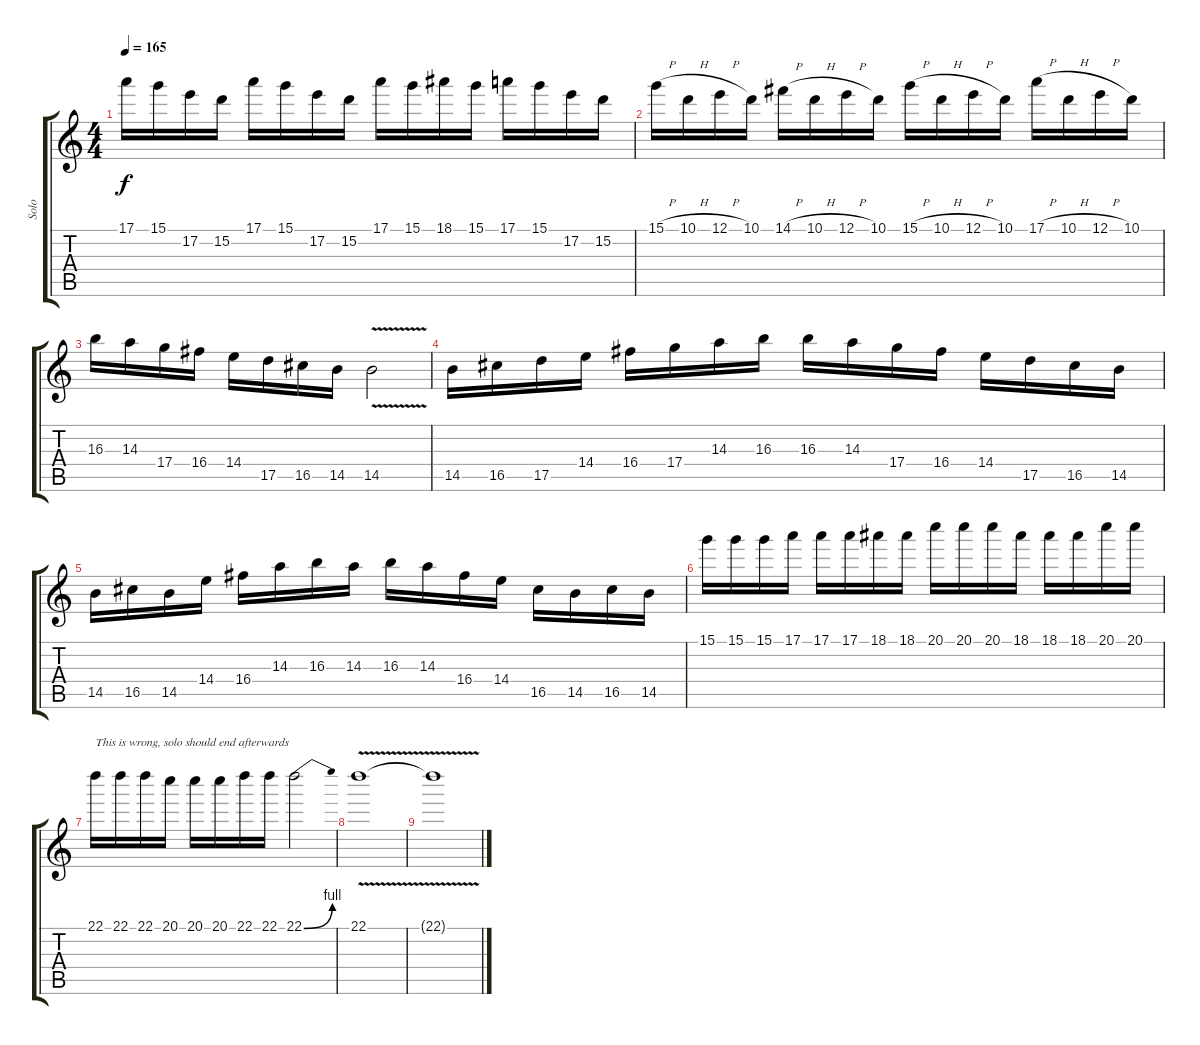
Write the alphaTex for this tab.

\track ("Solo" "Solo") {instrument distortionguitar}
\staff {score tabs}
\tuning (E4 B3 G3 D3 A2 E2) {hide}
\ts (4 4)
\tempo 165
\clef g2
\ks c
17.1.16{dy f} 15.1.16 17.2.16 15.2.16 17.1.16 15.1.16 17.2.16 15.2.16 17.1.16 15.1.16 18.1.16 15.1.16 17.1.16 15.1.16 17.2.16 15.2.16 |
15.1{h}.16 10.1{h}.16 12.1{h}.16 10.1.16 14.1{h}.16 10.1{h}.16 12.1{h}.16 10.1.16 15.1{h}.16 10.1{h}.16 12.1{h}.16 10.1.16 17.1{h}.16 10.1{h}.16 12.1{h}.16 10.1.16 |
16.3.16 14.3.16 17.4.16 16.4.16 14.4.16 17.5.16 16.5.16 14.5.16 14.5{v}.2 |
14.5.16 16.5.16 17.5.16 14.4.16 16.4.16 17.4.16 14.3.16 16.3.16 16.3.16 14.3.16 17.4.16 16.4.16 14.4.16 17.5.16 16.5.16 14.5.16 |
14.5.16 16.5.16 14.5.16 14.4.16 16.4.16 14.3.16 16.3.16 14.3.16 16.3.16 14.3.16 16.4.16 14.4.16 16.5.16 14.5.16 16.5.16 14.5.16 |
15.1.16 15.1.16 15.1.16 17.1.16 17.1.16 17.1.16 18.1.16 18.1.16 20.1.16 20.1.16 20.1.16 18.1.16 18.1.16 18.1.16 20.1.16 20.1.16 |
22.1.16{txt "This is wrong, solo should end afterwards"} 22.1.16 22.1.16 20.1.16 20.1.16 20.1.16 22.1.16 22.1.16 22.1{be (bend 0 0 60 4)}.2 |
22.1{v}.1 |
22.1{t}.1
